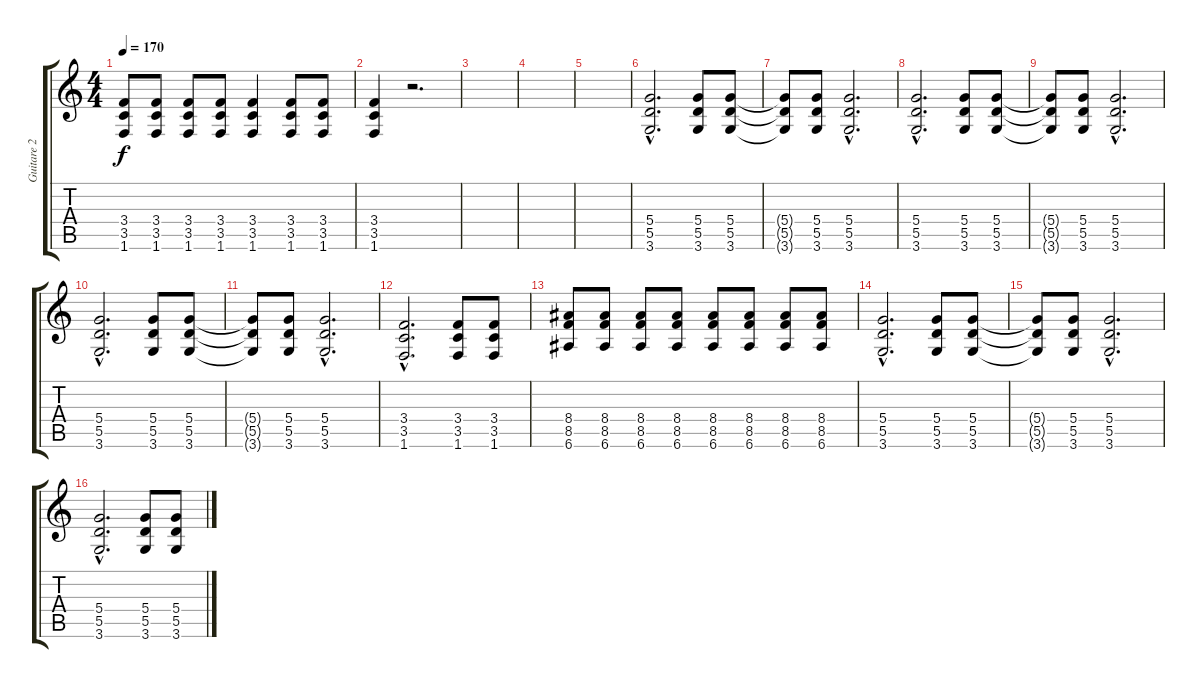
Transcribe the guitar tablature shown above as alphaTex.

\track ("Guitare 2" "Guitare 2") {instrument distortionguitar}
\staff {score tabs}
\tuning (E4 B3 G3 D3 A2 E2) {hide}
\ts (4 4)
\tempo 170
\clef g2
\ks c
(3.4 3.5 1.6).8{dy f} (3.4 3.5 1.6).8 (3.4 3.5 1.6).8 (3.4 3.5 1.6).8 (3.4 3.5 1.6).4 (3.4 3.5 1.6).8 (3.4 3.5 1.6).8 |
(3.4 3.5 1.6).4 r.2{d} |
|
|
|
(5.4{hac} 5.5{hac} 3.6{hac}).2{d} (5.4 5.5 3.6).8 (5.4 5.5 3.6).8 |
(5.4{t} 5.5{t} 3.6{t}).8 (5.4 5.5 3.6).8 (5.4{hac} 5.5{hac} 3.6{hac}).2{d} |
(5.4{hac} 5.5{hac} 3.6{hac}).2{d} (5.4 5.5 3.6).8 (5.4 5.5 3.6).8 |
(5.4{t} 5.5{t} 3.6{t}).8 (5.4 5.5 3.6).8 (5.4{hac} 5.5{hac} 3.6{hac}).2{d} |
(5.4{hac} 5.5{hac} 3.6{hac}).2{d} (5.4 5.5 3.6).8 (5.4 5.5 3.6).8 |
(5.4{t} 5.5{t} 3.6{t}).8 (5.4 5.5 3.6).8 (5.4{hac} 5.5{hac} 3.6{hac}).2{d} |
(3.4{hac} 3.5{hac} 1.6{hac}).2{d} (3.4 3.5 1.6).8 (3.4 3.5 1.6).8 |
(8.4 8.5 6.6).8 (8.4 8.5 6.6).8 (8.4 8.5 6.6).8 (8.4 8.5 6.6).8 (8.4 8.5 6.6).8 (8.4 8.5 6.6).8 (8.4 8.5 6.6).8 (8.4 8.5 6.6).8 |
(5.4{hac} 5.5{hac} 3.6{hac}).2{d} (5.4 5.5 3.6).8 (5.4 5.5 3.6).8 |
(5.4{t} 5.5{t} 3.6{t}).8 (5.4 5.5 3.6).8 (5.4{hac} 5.5{hac} 3.6{hac}).2{d} |
(5.4{hac} 5.5{hac} 3.6{hac}).2{d} (5.4 5.5 3.6).8 (5.4 5.5 3.6).8
